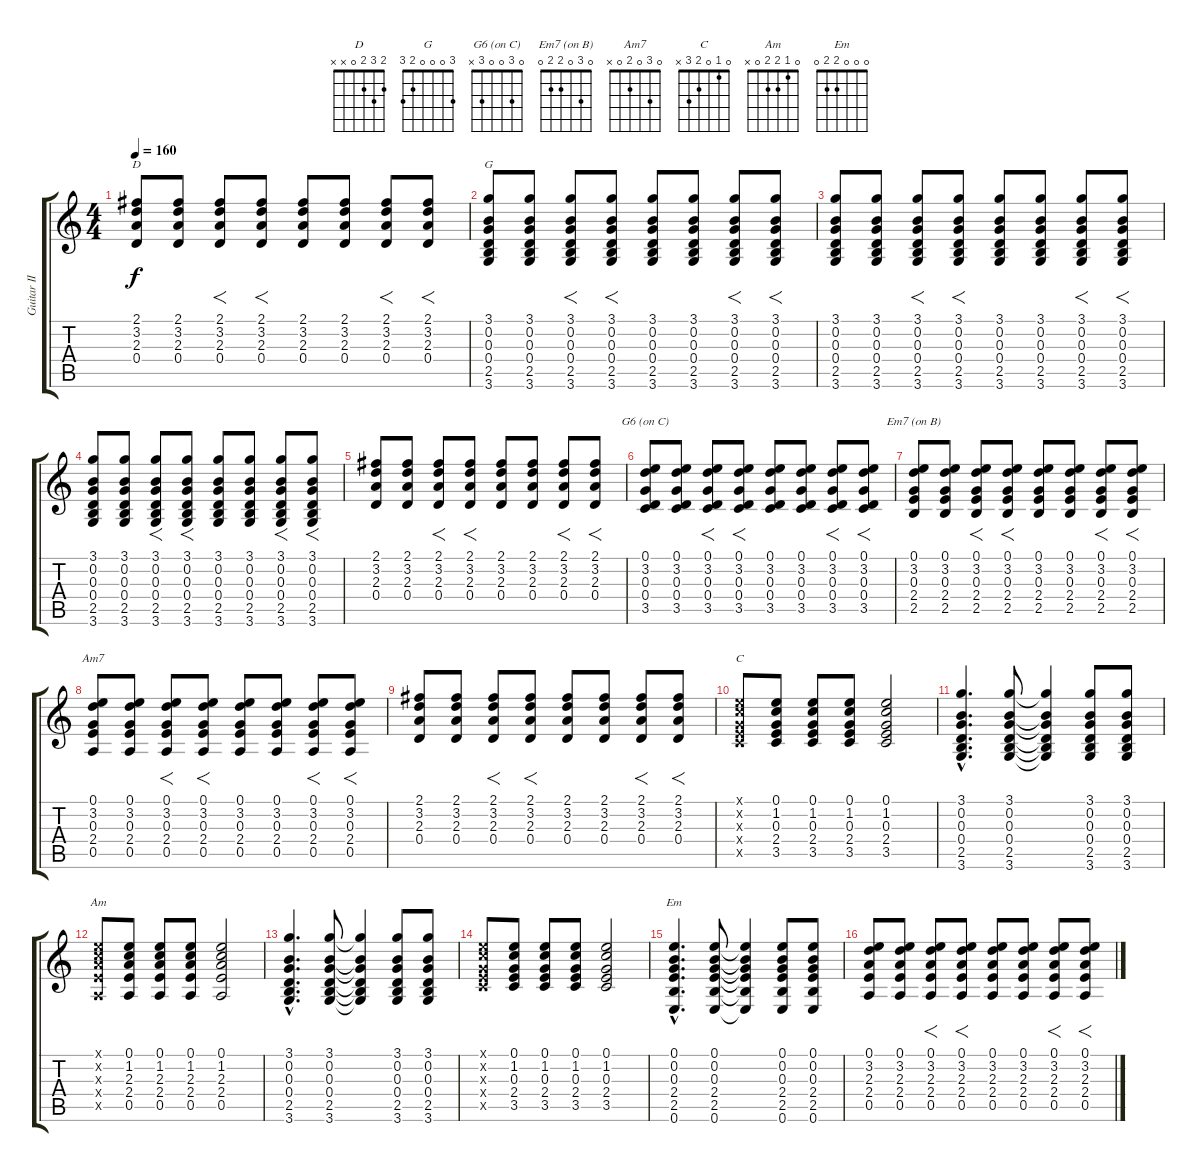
\track ("Guitar II" "Guitar II") {instrument acousticguitarnylon}
\staff {score tabs}
\tuning (E4 B3 G3 D3 A2 E2) {hide}
\chord ("D" 2 3 2 0 x x)
\chord ("G" 3 0 0 0 2 3)
\chord ("G6 (on C)" 0 3 0 0 3 x)
\chord ("Em7 (on B)" 0 3 0 2 2 0)
\chord ("Am7" 0 3 0 2 0 x)
\chord ("C" 0 1 0 2 3 x)
\chord ("Am" 0 1 2 2 0 x)
\chord ("Em" 0 0 0 2 2 0)
\ts (4 4)
\tempo 160
\clef g2
\ks c
(2.1 3.2 2.3 0.4).8{ch "D" dy f} (2.1 3.2 2.3 0.4).8 (2.1 3.2 2.3 0.4).8{f} (2.1 3.2 2.3 0.4).8{f} (2.1 3.2 2.3 0.4).8 (2.1 3.2 2.3 0.4).8 (2.1 3.2 2.3 0.4).8{f} (2.1 3.2 2.3 0.4).8{f} |
(3.1 0.2 0.3 0.4 2.5 3.6).8{ch "G"} (3.1 0.2 0.3 0.4 2.5 3.6).8 (3.1 0.2 0.3 0.4 2.5 3.6).8{f} (3.1 0.2 0.3 0.4 2.5 3.6).8{f} (3.1 0.2 0.3 0.4 2.5 3.6).8 (3.1 0.2 0.3 0.4 2.5 3.6).8 (3.1 0.2 0.3 0.4 2.5 3.6).8{f} (3.1 0.2 0.3 0.4 2.5 3.6).8{f} |
(3.1 0.2 0.3 0.4 2.5 3.6).8 (3.1 0.2 0.3 0.4 2.5 3.6).8 (3.1 0.2 0.3 0.4 2.5 3.6).8{f} (3.1 0.2 0.3 0.4 2.5 3.6).8{f} (3.1 0.2 0.3 0.4 2.5 3.6).8 (3.1 0.2 0.3 0.4 2.5 3.6).8 (3.1 0.2 0.3 0.4 2.5 3.6).8{f} (3.1 0.2 0.3 0.4 2.5 3.6).8{f} |
(3.1 0.2 0.3 0.4 2.5 3.6).8 (3.1 0.2 0.3 0.4 2.5 3.6).8 (3.1 0.2 0.3 0.4 2.5 3.6).8{f} (3.1 0.2 0.3 0.4 2.5 3.6).8{f} (3.1 0.2 0.3 0.4 2.5 3.6).8 (3.1 0.2 0.3 0.4 2.5 3.6).8 (3.1 0.2 0.3 0.4 2.5 3.6).8{f} (3.1 0.2 0.3 0.4 2.5 3.6).8{f} |
(2.1 3.2 2.3 0.4).8 (2.1 3.2 2.3 0.4).8 (2.1 3.2 2.3 0.4).8{f} (2.1 3.2 2.3 0.4).8{f} (2.1 3.2 2.3 0.4).8 (2.1 3.2 2.3 0.4).8 (2.1 3.2 2.3 0.4).8{f} (2.1 3.2 2.3 0.4).8{f} |
(0.1 3.2 0.3 0.4 3.5).8{ch "G6 (on C)"} (0.1 3.2 0.3 0.4 3.5).8 (0.1 3.2 0.3 0.4 3.5).8{f} (0.1 3.2 0.3 0.4 3.5).8{f} (0.1 3.2 0.3 0.4 3.5).8 (0.1 3.2 0.3 0.4 3.5).8 (0.1 3.2 0.3 0.4 3.5).8{f} (0.1 3.2 0.3 0.4 3.5).8{f} |
(0.1 3.2 0.3 2.4 2.5).8{ch "Em7 (on B)"} (0.1 3.2 0.3 2.4 2.5).8 (0.1 3.2 0.3 2.4 2.5).8{f} (0.1 3.2 0.3 2.4 2.5).8{f} (0.1 3.2 0.3 2.4 2.5).8 (0.1 3.2 0.3 2.4 2.5).8 (0.1 3.2 0.3 2.4 2.5).8{f} (0.1 3.2 0.3 2.4 2.5).8{f} |
(0.1 3.2 0.3 2.4 0.5).8{ch "Am7"} (0.1 3.2 0.3 2.4 0.5).8 (0.1 3.2 0.3 2.4 0.5).8{f} (0.1 3.2 0.3 2.4 0.5).8{f} (0.1 3.2 0.3 2.4 0.5).8 (0.1 3.2 0.3 2.4 0.5).8 (0.1 3.2 0.3 2.4 0.5).8{f} (0.1 3.2 0.3 2.4 0.5).8{f} |
(2.1 3.2 2.3 0.4).8 (2.1 3.2 2.3 0.4).8 (2.1 3.2 2.3 0.4).8{f} (2.1 3.2 2.3 0.4).8{f} (2.1 3.2 2.3 0.4).8 (2.1 3.2 2.3 0.4).8 (2.1 3.2 2.3 0.4).8{f} (2.1 3.2 2.3 0.4).8{f} |
(0.1{x} 1.2{x} 0.3{x} 2.4{x} 3.5{x}).8{ch "C"} (0.1 1.2 0.3 2.4 3.5).8 (0.1 1.2 0.3 2.4 3.5).8 (0.1 1.2 0.3 2.4 3.5).8 (0.1 1.2 0.3 2.4 3.5).2 |
(3.1{hac} 0.2{hac} 0.3{hac} 0.4{hac} 2.5{hac} 3.6{hac}).4{d} (3.1 0.2 0.3 0.4 2.5 3.6).8 (3.1{t} 0.2{t} 0.3{t} 0.4{t} 2.5{t} 3.6{t}).4 (3.1 0.2 0.3 0.4 2.5 3.6).8 (3.1 0.2 0.3 0.4 2.5 3.6).8 |
(0.1{x} 1.2{x} 2.3{x} 2.4{x} 0.5{x}).8{ch "Am"} (0.1 1.2 2.3 2.4 0.5).8 (0.1 1.2 2.3 2.4 0.5).8 (0.1 1.2 2.3 2.4 0.5).8 (0.1 1.2 2.3 2.4 0.5).2 |
(3.1{hac} 0.2{hac} 0.3{hac} 0.4{hac} 2.5{hac} 3.6{hac}).4{d} (3.1 0.2 0.3 0.4 2.5 3.6).8 (3.1{t} 0.2{t} 0.3{t} 0.4{t} 2.5{t} 3.6{t}).4 (3.1 0.2 0.3 0.4 2.5 3.6).8 (3.1 0.2 0.3 0.4 2.5 3.6).8 |
(0.1{x} 1.2{x} 0.3{x} 2.4{x} 3.5{x}).8 (0.1 1.2 0.3 2.4 3.5).8 (0.1 1.2 0.3 2.4 3.5).8 (0.1 1.2 0.3 2.4 3.5).8 (0.1 1.2 0.3 2.4 3.5).2 |
(0.1{hac} 0.2{hac} 0.3{hac} 2.4{hac} 2.5{hac} 0.6{hac}).4{d ch "Em"} (0.1 0.2 0.3 2.4 2.5 0.6).8 (0.1{t} 0.2{t} 0.3{t} 2.4{t} 2.5{t} 0.6{t}).4 (0.1 0.2 0.3 2.4 2.5 0.6).8 (0.1 0.2 0.3 2.4 2.5 0.6).8 |
(0.1 3.2 2.3 2.4 0.5).8 (0.1 3.2 2.3 2.4 0.5).8 (0.1 3.2 2.3 2.4 0.5).8{f} (0.1 3.2 2.3 2.4 0.5).8{f} (0.1 3.2 2.3 2.4 0.5).8 (0.1 3.2 2.3 2.4 0.5).8 (0.1 3.2 2.3 2.4 0.5).8{f} (0.1 3.2 2.3 2.4 0.5).8{f}
